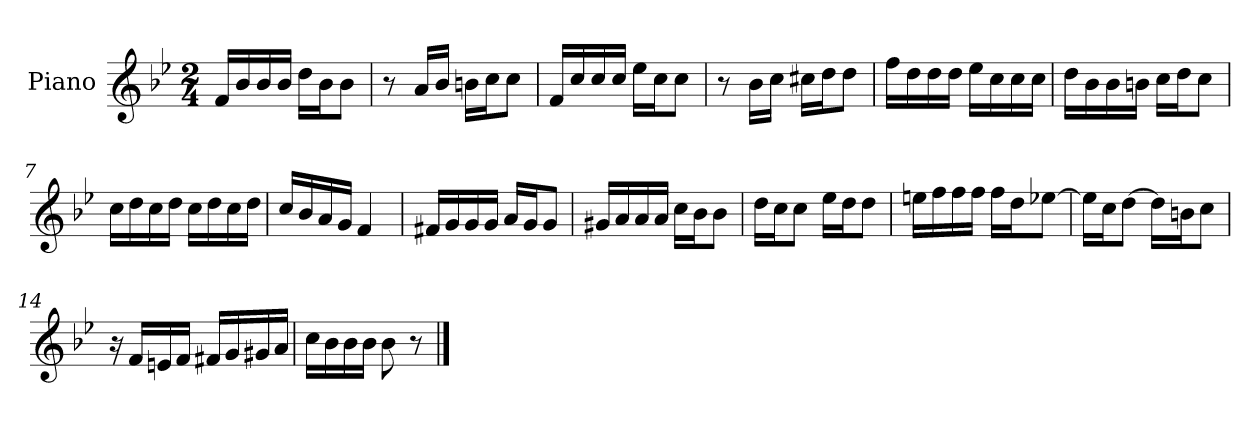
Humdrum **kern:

**kern
*part1
*staff1
*I"Piano
*I'Pno.
*clefG2
*k[b-e-]
*M2/4
=1
16f/LL
16b-/
16b-/
16b-/JJ
16dd\LL
16b-\J
8b-\J
=2
8r
16a/LL
16b-/JJ
16bn\LL
16cc\J
8cc\J
=3
16f/LL
16cc/
16cc/
16cc/JJ
16ee-\LL
16cc\J
8cc\J
=4
8r
16b-\LL
16cc\JJ
16cc#X\LL
16dd\J
8dd\J
=5
16ff\LL
16dd\
16dd\
16dd\JJ
16ee-\LL
16cc\
16cc\
16cc\JJ
=6
16dd\LL
16b-\
16b-\
16bn\JJ
16cc\LL
16dd\J
8cc\J
!!LO:LB:g=z
=7
16cc\LL
16dd\
16cc\
16dd\JJ
16cc\LL
16dd\
16cc\
16dd\JJ
=8
16cc/LL
16b-/
16a/
16g/JJ
4f/
=9
16f#X/LL
16g/
16g/
16g/JJ
16a/LL
16g/J
8g/J
=10
16g#X/LL
16a/
16a/
16a/JJ
16cc\LL
16b-\J
8b-\J
=11
16dd\LL
16cc\J
8cc\J
16ee-\LL
16dd\J
8dd\J
=12
16een\LL
16ff\
16ff\
16ff\JJ
16ff\LL
16dd\J
[8ee-X\J
=13
16ee-\LL]
16cc\J
[8dd\J
16dd\LL]
16bn\J
8cc\J
!!LO:LB:g=z
=14
16r
16f/LL
16en/
16f/JJ
16f#X/LL
16g/
16g#X/
16a/JJ
=15
16cc\LL
16b-\
16b-\
16b-\JJ
8b-\
8r
==
*-
